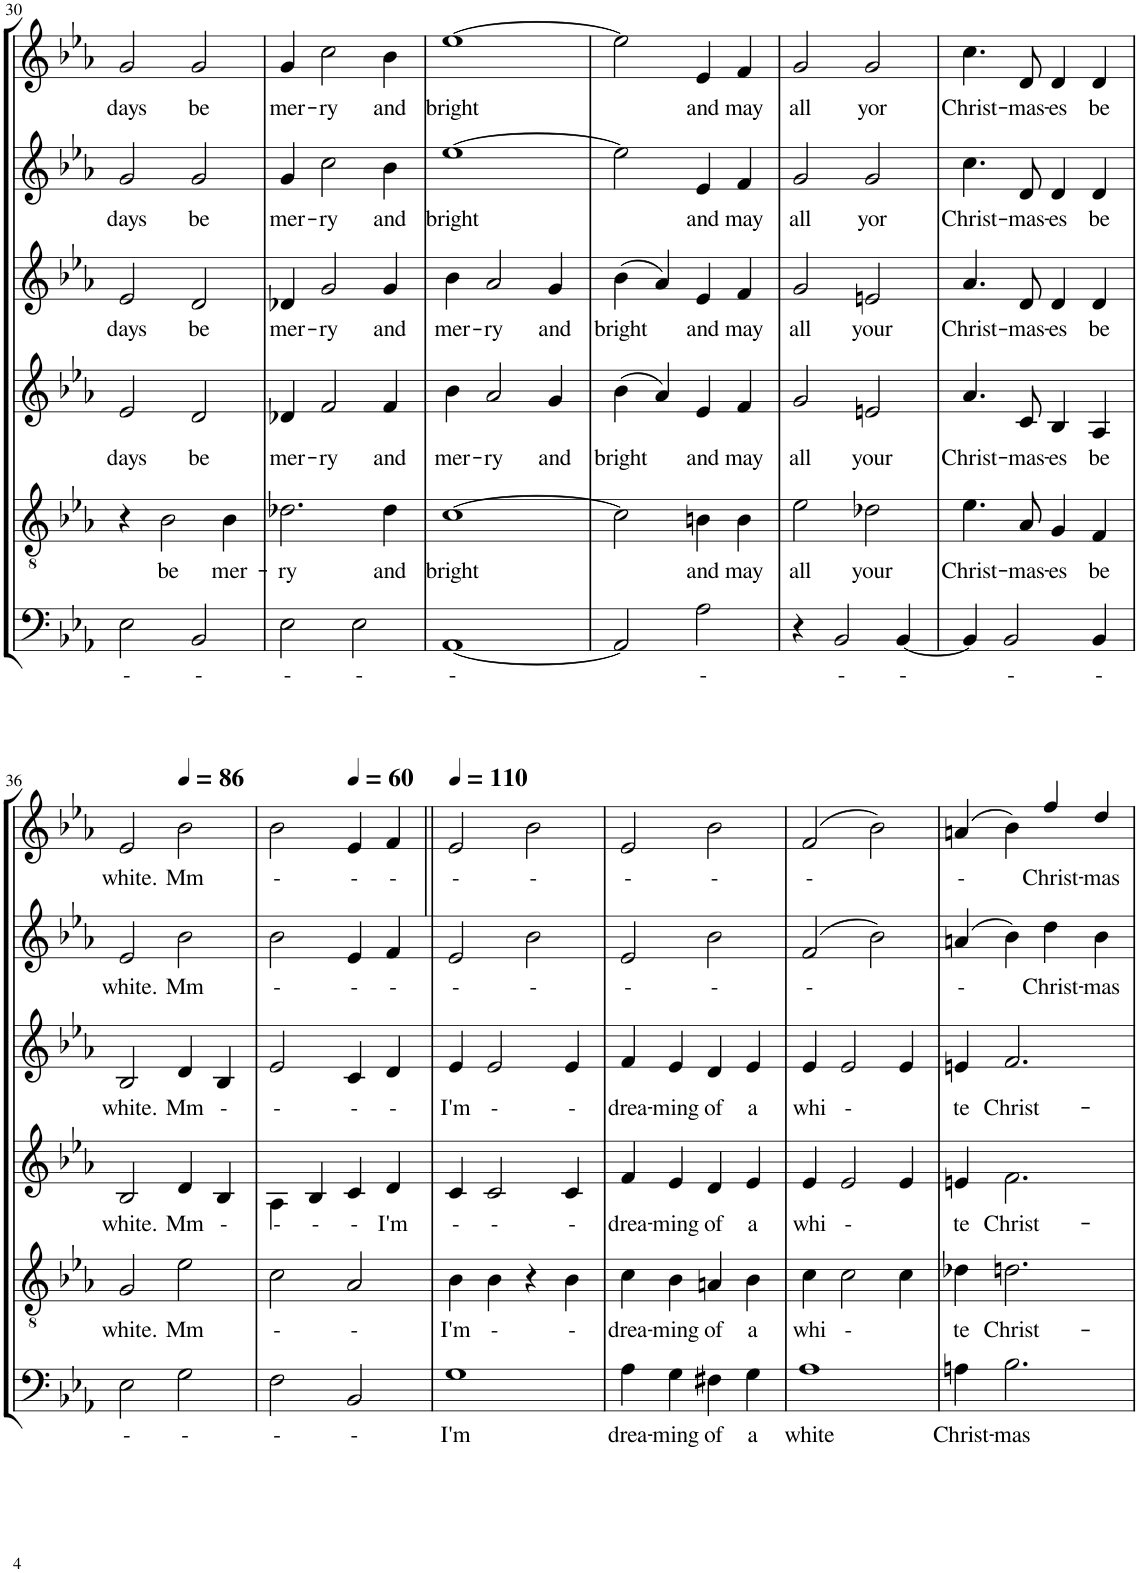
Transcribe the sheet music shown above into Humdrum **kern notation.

**kern	**text	**kern	**text	**kern	**text	**kern	**text	**kern	**text	**kern	**text
*part6	*part6	*part5	*part5	*part4	*part4	*part3	*part3	*part2	*part2	*part1	*part1
*staff6	*staff6	*staff5	*staff5	*staff4	*staff4	*staff3	*staff3	*staff2	*staff2	*staff1	*staff1
*I"Bassi	*	*I"Tenori	*	*I"Contralti II	*	*I"Contralti I	*	*I"Soprani II	*	*I"Soprani I	*
!!LO:PB:g=z
*clefF4	*	*clefGv2	*	*clefG2	*	*clefG2	*	*clefG2	*	*clefG2	*
*	*	*	*	*	*	*	*	*Trd1c2	*	*Trd1c2	*
*k[b-e-a-]	*	*k[b-e-a-]	*	*k[b-e-a-]	*	*k[b-e-a-]	*	*k[b-e-a-]	*	*k[b-e-a-]	*
*E-:	*	*E-:	*	*E-:	*	*E-:	*	*E-:	*	*E-:	*
*M4/4	*	*M4/4	*	*M4/4	*	*M4/4	*	*M4/4	*	*M4/4	*
=30	=30	=30	=30	=30	=30	=30	=30	=30	=30	=30	=30
!	!LO:LY:b	!	!	!	!LO:LY:b	!	!LO:LY:b	!	!LO:LY:b	!	!LO:LY:b
2E-\	-	4r	.	2e-/	days	2e-/	days	2g/	days	2g/	days
!	!	!	!LO:LY:b	!	!	!	!	!	!	!	!
.	.	2B-\	be	.	.	.	.	.	.	.	.
!	!LO:LY:b	!	!	!	!LO:LY:b	!	!LO:LY:b	!	!LO:LY:b	!	!LO:LY:b
2BB-/	-	.	.	2d/	be	2d/	be	2g/	be	2g/	be
!	!	!	!LO:LY:b	!	!	!	!	!	!	!	!
.	.	4B-\	mer-	.	.	.	.	.	.	.	.
=31	=31	=31	=31	=31	=31	=31	=31	=31	=31	=31	=31
!	!LO:LY:b	!	!LO:LY:b	!	!LO:LY:b	!	!LO:LY:b	!	!LO:LY:b	!	!LO:LY:b
2E-\	-	2.d-X\	-ry	4d-X/	mer-	4d-X/	mer-	4g/	mer-	4g/	mer-
!	!	!	!	!	!LO:LY:b	!	!LO:LY:b	!	!LO:LY:b	!	!LO:LY:b
.	.	.	.	2f/	-ry	2g/	-ry	2cc\	-ry	2cc\	-ry
!	!LO:LY:b	!	!	!	!	!	!	!	!	!	!
2E-\	-	.	.	.	.	.	.	.	.	.	.
!	!	!	!LO:LY:b	!	!LO:LY:b	!	!LO:LY:b	!	!LO:LY:b	!	!LO:LY:b
.	.	4d-\	and	4f/	and	4g/	and	4b-\	and	4b-\	and
=32	=32	=32	=32	=32	=32	=32	=32	=32	=32	=32	=32
!	!LO:LY:b	!	!LO:LY:b	!	!LO:LY:b	!	!LO:LY:b	!	!LO:LY:b	!	!LO:LY:b
[1AA-	-	[1c	bright	4b-\	mer-	4b-\	mer-	[1ee-	bright	[1ee-	bright
!	!	!	!	!	!LO:LY:b	!	!LO:LY:b	!	!	!	!
.	.	.	.	2a-/	-ry	2a-/	-ry	.	.	.	.
!	!	!	!	!	!LO:LY:b	!	!LO:LY:b	!	!	!	!
.	.	.	.	4g/	and	4g/	and	.	.	.	.
=33	=33	=33	=33	=33	=33	=33	=33	=33	=33	=33	=33
!	!	!	!	!	!LO:LY:b	!	!LO:LY:b	!	!	!	!
2AA-/]	.	2c\]	.	(4b-\	bright	(4b-\	bright	2ee-\]	.	2ee-\]	.
.	.	.	.	4a-/)	.	4a-/)	.	.	.	.	.
!	!LO:LY:b	!	!LO:LY:b	!	!LO:LY:b	!	!LO:LY:b	!	!LO:LY:b	!	!LO:LY:b
2A-\	-	4Bn\	and	4e-/	and	4e-/	and	4e-/	and	4e-/	and
!	!	!	!LO:LY:b	!	!LO:LY:b	!	!LO:LY:b	!	!LO:LY:b	!	!LO:LY:b
.	.	4B\	may	4f/	may	4f/	may	4f/	may	4f/	may
=34	=34	=34	=34	=34	=34	=34	=34	=34	=34	=34	=34
!	!	!	!LO:LY:b	!	!LO:LY:b	!	!LO:LY:b	!	!LO:LY:b	!	!LO:LY:b
4r	.	2e-\	all	2g/	all	2g/	all	2g/	all	2g/	all
!	!LO:LY:b	!	!	!	!	!	!	!	!	!	!
2BB-/	-	.	.	.	.	.	.	.	.	.	.
!	!	!	!LO:LY:b	!	!LO:LY:b	!	!LO:LY:b	!	!LO:LY:b	!	!LO:LY:b
.	.	2d-X\	your	2en/	your	2en/	your	2g/	yor	2g/	yor
!	!LO:LY:b	!	!	!	!	!	!	!	!	!	!
[4BB-/	-	.	.	.	.	.	.	.	.	.	.
=35	=35	=35	=35	=35	=35	=35	=35	=35	=35	=35	=35
!	!	!	!LO:LY:b	!	!LO:LY:b	!	!LO:LY:b	!	!LO:LY:b	!	!LO:LY:b
4BB-/]	.	4.e-\	Christ-	4.a-/	Christ-	4.a-/	Christ-	4.cc\	Christ-	4.cc\	Christ-
!	!LO:LY:b	!	!	!	!	!	!	!	!	!	!
2BB-/	-	.	.	.	.	.	.	.	.	.	.
!	!	!	!LO:LY:b	!	!LO:LY:b	!	!LO:LY:b	!	!LO:LY:b	!	!LO:LY:b
.	.	8A-/	-mas-	8c/	-mas-	8d/	-mas-	8d/	-mas-	8d/	-mas-
!	!	!	!LO:LY:b	!	!LO:LY:b	!	!LO:LY:b	!	!LO:LY:b	!	!LO:LY:b
.	.	4G/	-es	4B-/	-es	4d/	-es	4d/	-es	4d/	-es
!	!LO:LY:b	!	!LO:LY:b	!	!LO:LY:b	!	!LO:LY:b	!	!LO:LY:b	!	!LO:LY:b
4BB-/	-	4F/	be	4A-/	be	4d/	be	4d/	be	4d/	be
!!LO:LB:g=z
=36	=36	=36	=36	=36	=36	=36	=36	=36	=36	=36	=36
!	!LO:LY:b	!	!LO:LY:b	!	!LO:LY:b	!	!LO:LY:b	!	!LO:LY:b	!	!LO:LY:b
2E-\	-	2G/	white.	2B-/	white.	2B-/	white.	2e-/	white.	2e-/	white.
*	*	*	*	*	*	*	*	*	*	*MM86	*
!	!LO:LY:b	!	!LO:LY:b	!	!LO:LY:b	!	!LO:LY:b	!	!LO:LY:b	!	!LO:LY:b
2G\	-	2e-\	Mm	4d/	Mm	4d/	Mm	2b-\	Mm	2b-\	Mm
!	!	!	!	!	!LO:LY:b	!	!LO:LY:b	!	!	!	!
.	.	.	.	4B-/	-	4B-/	-	.	.	.	.
=37	=37	=37	=37	=37	=37	=37	=37	=37	=37	=37	=37
!	!LO:LY:b	!	!LO:LY:b	!	!LO:LY:b	!	!LO:LY:b	!	!LO:LY:b	!	!LO:LY:b
2F\	-	2c\	-	4A-\	-	2e-/	-	2b-\	-	2b-\	-
!	!	!	!	!	!LO:LY:b	!	!	!	!	!	!
.	.	.	.	4B-/	-	.	.	.	.	.	.
*	*	*	*	*	*	*	*	*	*	*MM60	*
!	!LO:LY:b	!	!LO:LY:b	!	!LO:LY:b	!	!LO:LY:b	!	!LO:LY:b	!	!LO:LY:b
2BB-/	-	2A-/	-	4c/	-	4c/	-	4e-/	-	4e-/	-
!	!	!	!	!	!LO:LY:b	!	!LO:LY:b	!	!LO:LY:b	!	!LO:LY:b
.	.	.	.	4d/	I'm	4d/	-	4f/	-	4f/	-
=38||	=38||	=38||	=38||	=38||	=38||	=38||	=38||	=38||	=38||	=38||	=38||
*	*	*	*	*	*	*	*	*	*	*MM110	*
!	!LO:LY:b	!	!LO:LY:b	!	!LO:LY:b	!	!LO:LY:b	!	!LO:LY:b	!	!LO:LY:b
1G	I'm	4B-\	I'm	4c/	-	4e-/	I'm	2e-/	-	2e-/	-
!	!	!	!LO:LY:b	!	!LO:LY:b	!	!LO:LY:b	!	!	!	!
.	.	4B-\	-	2c/	-	2e-/	-	.	.	.	.
!	!	!	!	!	!	!	!	!	!LO:LY:b	!	!LO:LY:b
.	.	4r	.	.	.	.	.	2b-\	-	2b-\	-
!	!	!	!LO:LY:b	!	!LO:LY:b	!	!LO:LY:b	!	!	!	!
.	.	4B-\	-	4c/	-	4e-/	-	.	.	.	.
=39	=39	=39	=39	=39	=39	=39	=39	=39	=39	=39	=39
!	!LO:LY:b	!	!LO:LY:b	!	!LO:LY:b	!	!LO:LY:b	!	!LO:LY:b	!	!LO:LY:b
4A-\	drea-	4c\	drea-	4f/	drea-	4f/	drea-	2e-/	-	2e-/	-
!	!LO:LY:b	!	!LO:LY:b	!	!LO:LY:b	!	!LO:LY:b	!	!	!	!
4G\	-ming	4B-\	-ming	4e-/	-ming	4e-/	-ming	.	.	.	.
!	!LO:LY:b	!	!LO:LY:b	!	!LO:LY:b	!	!LO:LY:b	!	!LO:LY:b	!	!LO:LY:b
4F#X\	of	4An/	of	4d/	of	4d/	of	2b-\	-	2b-\	-
!	!LO:LY:b	!	!LO:LY:b	!	!LO:LY:b	!	!LO:LY:b	!	!	!	!
4G\	a	4B-\	a	4e-/	a	4e-/	a	.	.	.	.
=40	=40	=40	=40	=40	=40	=40	=40	=40	=40	=40	=40
!	!LO:LY:b	!	!LO:LY:b	!	!LO:LY:b	!	!LO:LY:b	!	!LO:LY:b	!	!LO:LY:b
1A-	white	4c\	whi	4e-/	whi	4e-/	whi	(2f/	-	(2f/	-
!	!	!	!LO:LY:b	!	!LO:LY:b	!	!LO:LY:b	!	!	!	!
.	.	2c\	-	2e-/	-	2e-/	-	.	.	.	.
.	.	.	.	.	.	.	.	2b-\)	.	2b-\)	.
.	.	4c\	.	4e-/	.	4e-/	.	.	.	.	.
=41	=41	=41	=41	=41	=41	=41	=41	=41	=41	=41	=41
!	!LO:LY:b	!	!LO:LY:b	!	!LO:LY:b	!	!LO:LY:b	!	!LO:LY:b	!	!LO:LY:b
4An\	Christ-	4d-X\	-te	4en/	-te	4en/	-te	(4an/	-	(4an/	-
!	!LO:LY:b	!	!LO:LY:b	!	!LO:LY:b	!	!LO:LY:b	!	!	!	!
2.B-\	-mas	2.dn\	Christ-	2.f\	Christ-	2.f/	Christ-	4b-\)	.	4b-\)	.
!	!	!	!	!	!	!	!	!	!LO:LY:b	!	!LO:LY:b
.	.	.	.	.	.	.	.	4dd\	Christ-	4ff/	Christ-
!	!	!	!	!	!	!	!	!	!LO:LY:b	!	!LO:LY:b
.	.	.	.	.	.	.	.	4b-\	-mas	4dd/	-mas
=	=	=	=	=	=	=	=	=	=	=	=
*-	*-	*-	*-	*-	*-	*-	*-	*-	*-	*-	*-
